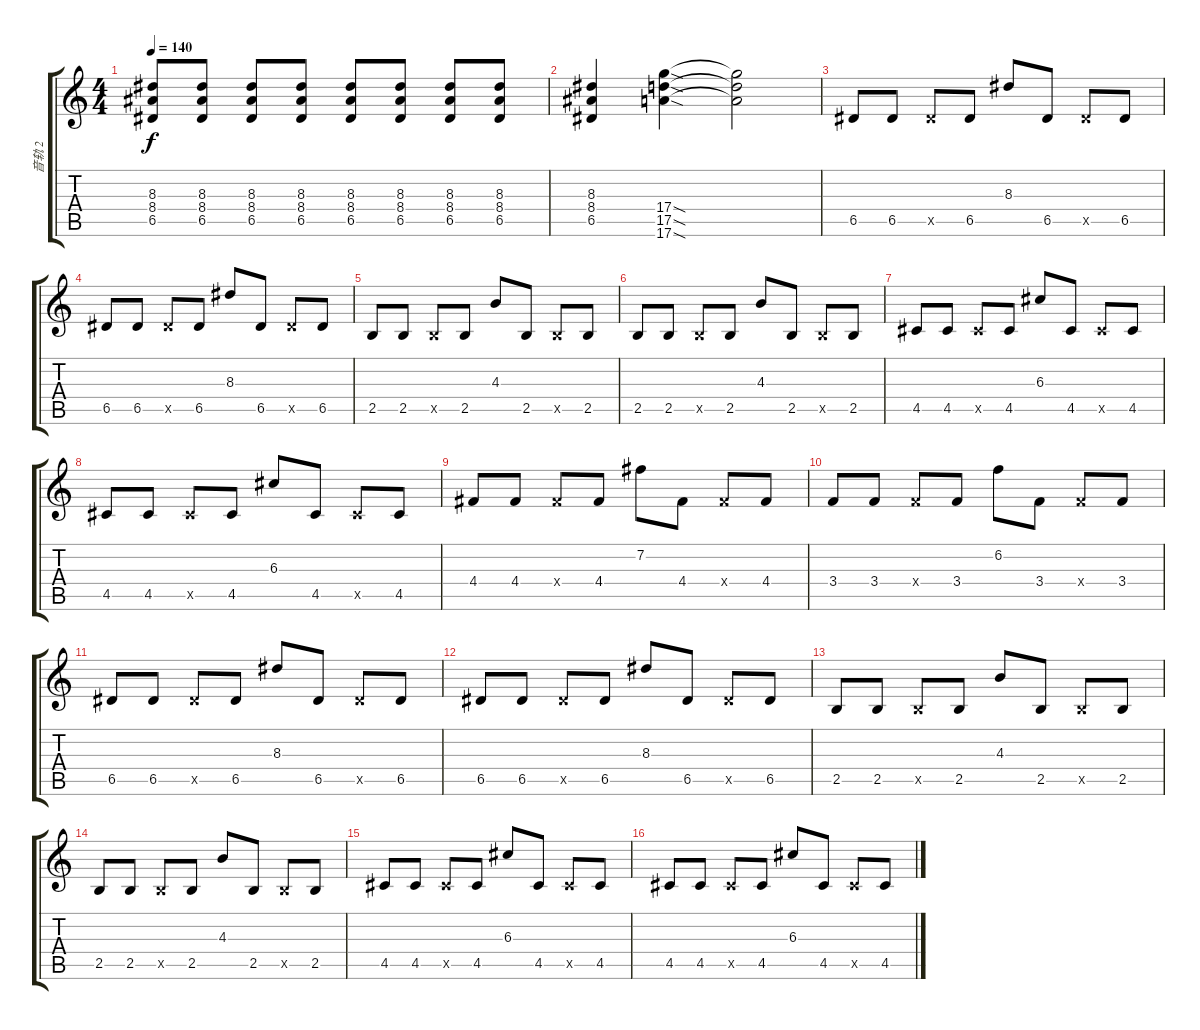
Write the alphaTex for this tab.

\track ("音轨 2" "音轨 2") {instrument overdrivenguitar}
\staff {score tabs}
\tuning (E4 B3 G3 D3 A2 E2) {hide}
\ts (4 4)
\tempo 140
\clef g2
\ks c
(8.3 8.4 6.5).8{dy f} (8.3 8.4 6.5).8 (8.3 8.4 6.5).8 (8.3 8.4 6.5).8 (8.3 8.4 6.5).8 (8.3 8.4 6.5).8 (8.3 8.4 6.5).8 (8.3 8.4 6.5).8 |
(8.3 8.4 6.5).4 (17.4{sod} 17.5{sod} 17.6{sod}).4 (17.4{t} 17.5{t} 17.6{t}).2 |
6.5.8 6.5.8 6.5{x}.8 6.5.8 8.3.8 6.5.8 6.5{x}.8 6.5.8 |
6.5.8 6.5.8 6.5{x}.8 6.5.8 8.3.8 6.5.8 6.5{x}.8 6.5.8 |
2.5.8 2.5.8 2.5{x}.8 2.5.8 4.3.8 2.5.8 2.5{x}.8 2.5.8 |
2.5.8 2.5.8 2.5{x}.8 2.5.8 4.3.8 2.5.8 2.5{x}.8 2.5.8 |
4.5.8 4.5.8 4.5{x}.8 4.5.8 6.3.8 4.5.8 4.5{x}.8 4.5.8 |
4.5.8 4.5.8 4.5{x}.8 4.5.8 6.3.8 4.5.8 4.5{x}.8 4.5.8 |
4.4.8 4.4.8 4.4{x}.8 4.4.8 7.2.8 4.4.8 4.4{x}.8 4.4.8 |
3.4.8 3.4.8 3.4{x}.8 3.4.8 6.2.8 3.4.8 3.4{x}.8 3.4.8 |
6.5.8 6.5.8 6.5{x}.8 6.5.8 8.3.8 6.5.8 6.5{x}.8 6.5.8 |
6.5.8 6.5.8 6.5{x}.8 6.5.8 8.3.8 6.5.8 6.5{x}.8 6.5.8 |
2.5.8 2.5.8 2.5{x}.8 2.5.8 4.3.8 2.5.8 2.5{x}.8 2.5.8 |
2.5.8 2.5.8 2.5{x}.8 2.5.8 4.3.8 2.5.8 2.5{x}.8 2.5.8 |
4.5.8 4.5.8 4.5{x}.8 4.5.8 6.3.8 4.5.8 4.5{x}.8 4.5.8 |
4.5.8 4.5.8 4.5{x}.8 4.5.8 6.3.8 4.5.8 4.5{x}.8 4.5.8
